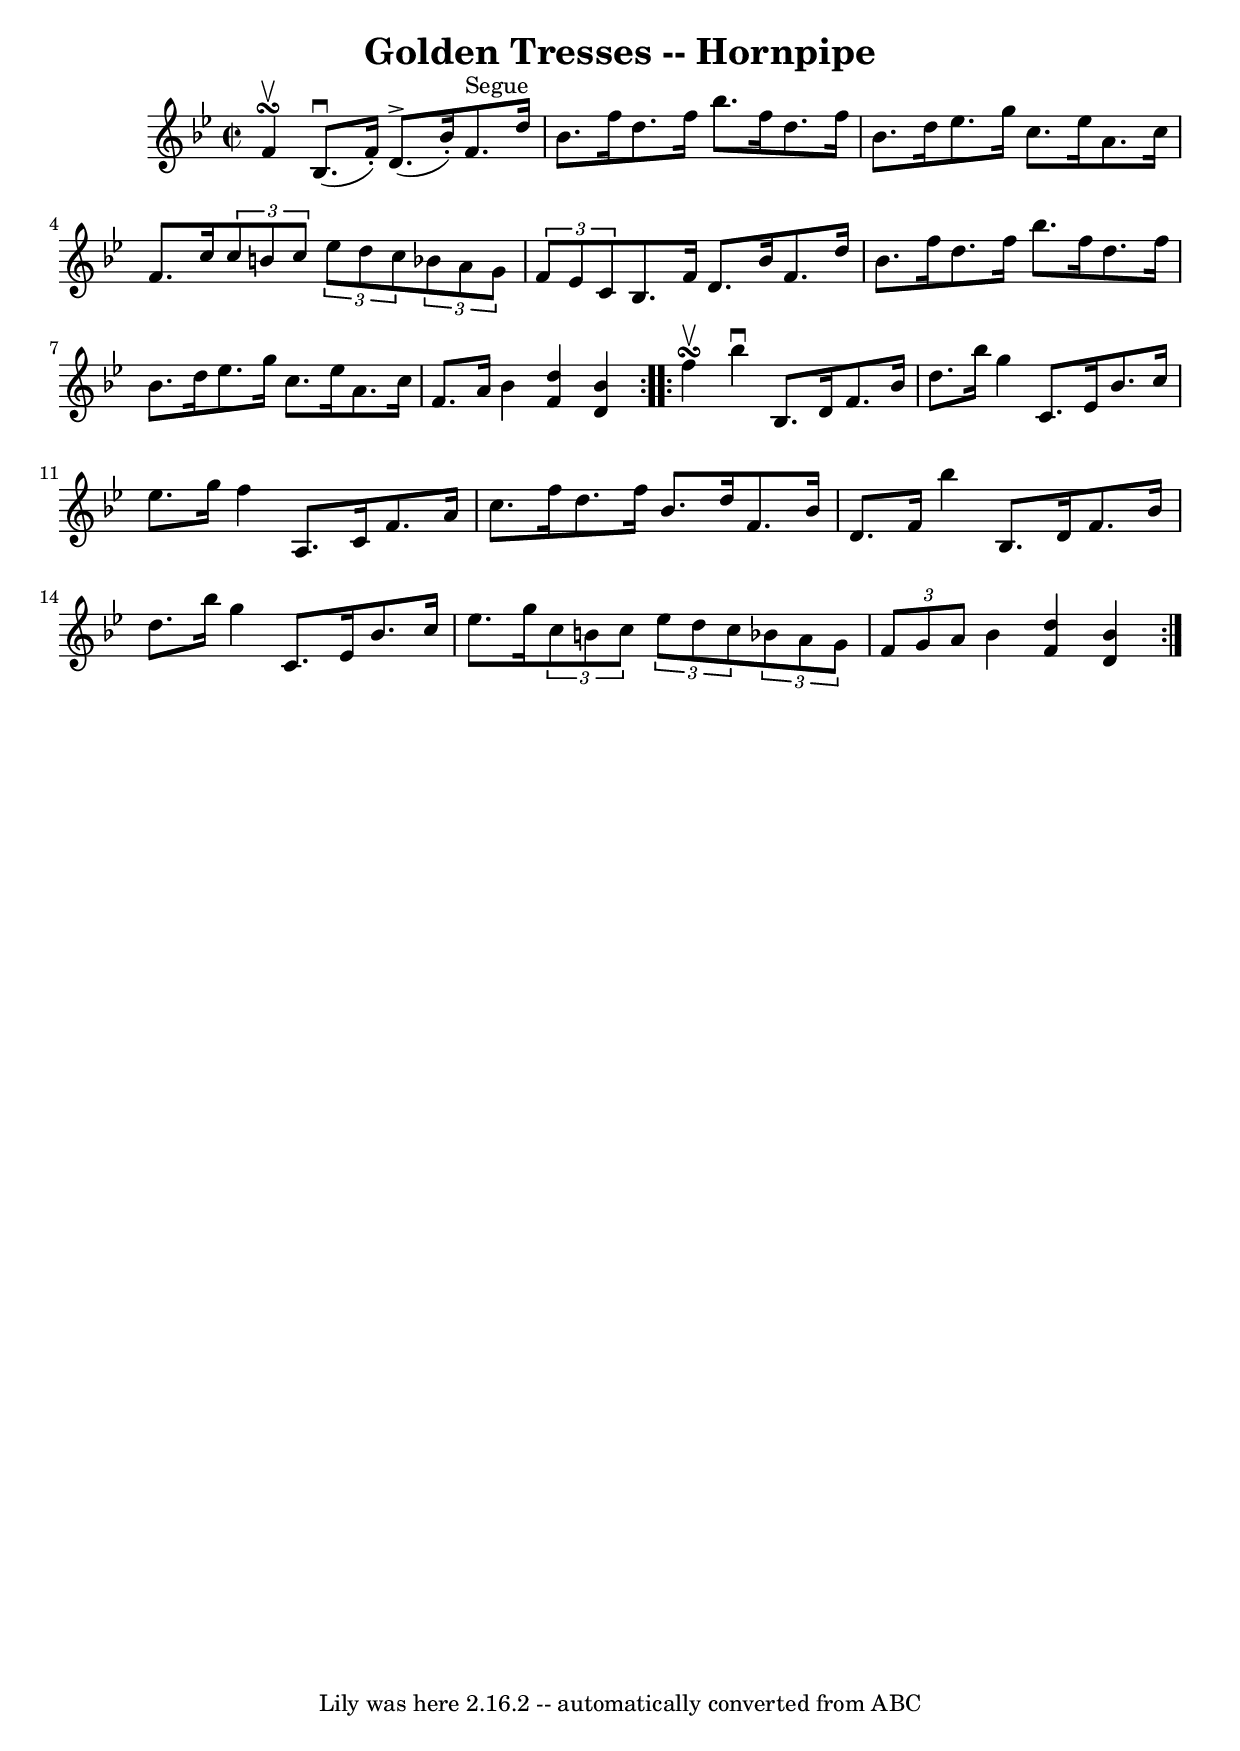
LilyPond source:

\version "2.16.2"
\include "Mammoth.ily"
\header {
  %% book = "Cole's 1000 Fiddle Tunes"
  crossRefNumber = "1"
  footnotes = ""
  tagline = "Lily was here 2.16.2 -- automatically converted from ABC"
  title = "Golden Tresses -- Hornpipe"

}
voicedefault =  {



  \repeat volta 2 {

    \override Staff.TimeSignature #'style = #'C
    \time 2/2 
    \key bes \major f'4^\upbow\turn  |
    bes8. (^\downbow   
    f'16 -.) d'8.^\accent(bes'16 -.) f'8.^"Segue" d''16 bes'8.  
    f''16  |
    d''8. f''16 bes''8. f''16 d''8. f''16    
    bes'8. d''16  |
    ees''8. g''16 c''8. ees''16 a'8.    
    c''16 f'8. c''16  |
    \times 2/3 { c''8 b'8 c''8  
	       }   
    \times 2/3 { ees''8 d''8 c''8  
	       }   \times 2/3 { bes'!8 a'8 g'8  

			      }   \times 2/3 { f'8 ees'8 c'8  
					     } |
    bes8. f'16 d'8.    
    bes'16 f'8. d''16 bes'8. f''16  |
    d''8. f''16    
    bes''8. f''16 d''8. f''16 bes'8. d''16  |
    ees''8.    
    g''16 c''8. ees''16 a'8. c''16 f'8. a'16  |
    bes'4  
    << d''4 f'4   >> << bes'4 d'4   >> 
  }     
  \repeat volta 2 {
    f''4^\upbow\turn  |
    bes''4^\downbow bes8. d'16 f'8. bes'16    
    d''8. bes''16  |
    g''4 c'8. ees'16 bes'8. c''16    
    ees''8. g''16  |
    f''4 a8. c'16 f'8. a'16 c''8.    
    f''16  |
    d''8. f''16 bes'8. d''16 f'8. bes'16 d'8.   
    f'16  |
    bes''4 bes8. d'16 f'8. bes'16 d''8.    
    bes''16  |
    g''4 c'8. ees'16 bes'8. c''16 ees''8.    
    g''16  |
    \times 2/3 { c''8 b'8 c''8  
	       }   \times 2/3 {   
		 ees''8 d''8 c''8  
	       }   \times 2/3 { bes'!8 a'8 g'8  
			      }   
    \times 2/3 { f'8 g'8 a'8  
	       } |
    bes'4  << d''4 f'4   >> <<  
      bes'4 d'4   >> 
  }   

}

\score{
  <<

    \context Staff="default"
    {
      \voicedefault 
      
    }

  >>
  \layout {
    
  }
  \midi {
  }

}
